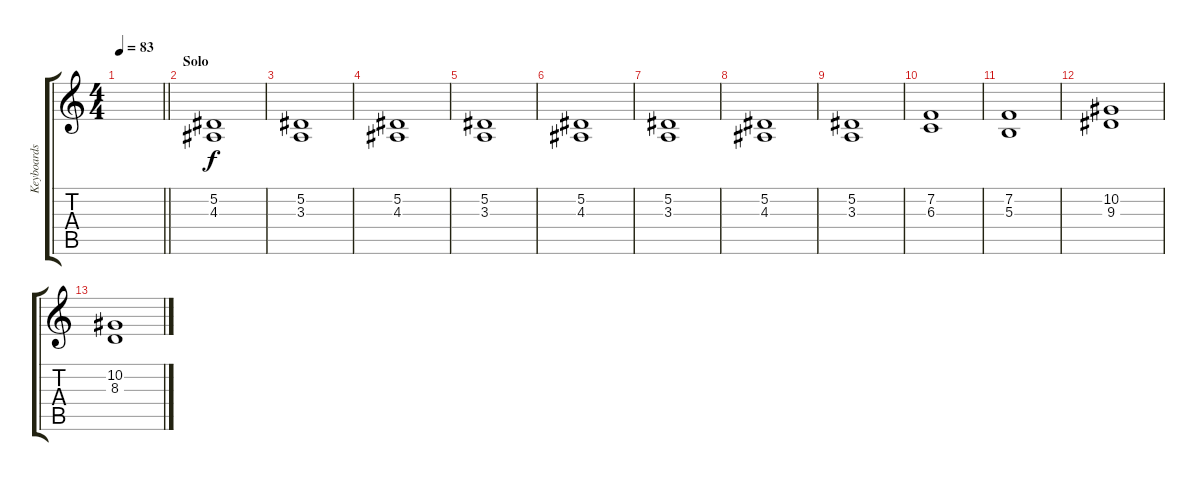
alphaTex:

\track ("Keyboards" "Keyboards") {instrument stringensemble1}
\staff {score tabs}
\tuning (Eb4 Bb3 Gb3 Db3 Ab2 Eb2) {hide}
\ts (4 4)
\tempo 83
\clef g2
\barLineRight lightlight
\ks c
|
\section ("" "Solo")
(5.2 4.3).1 |
(5.2 3.3).1 |
(5.2 4.3).1 |
(5.2 3.3).1 |
(5.2 4.3).1 |
(5.2 3.3).1 |
(5.2 4.3).1 |
(5.2 3.3).1 |
(7.2 6.3).1 |
(7.2 5.3).1 |
(10.2 9.3).1 |
(10.2 8.3).1
